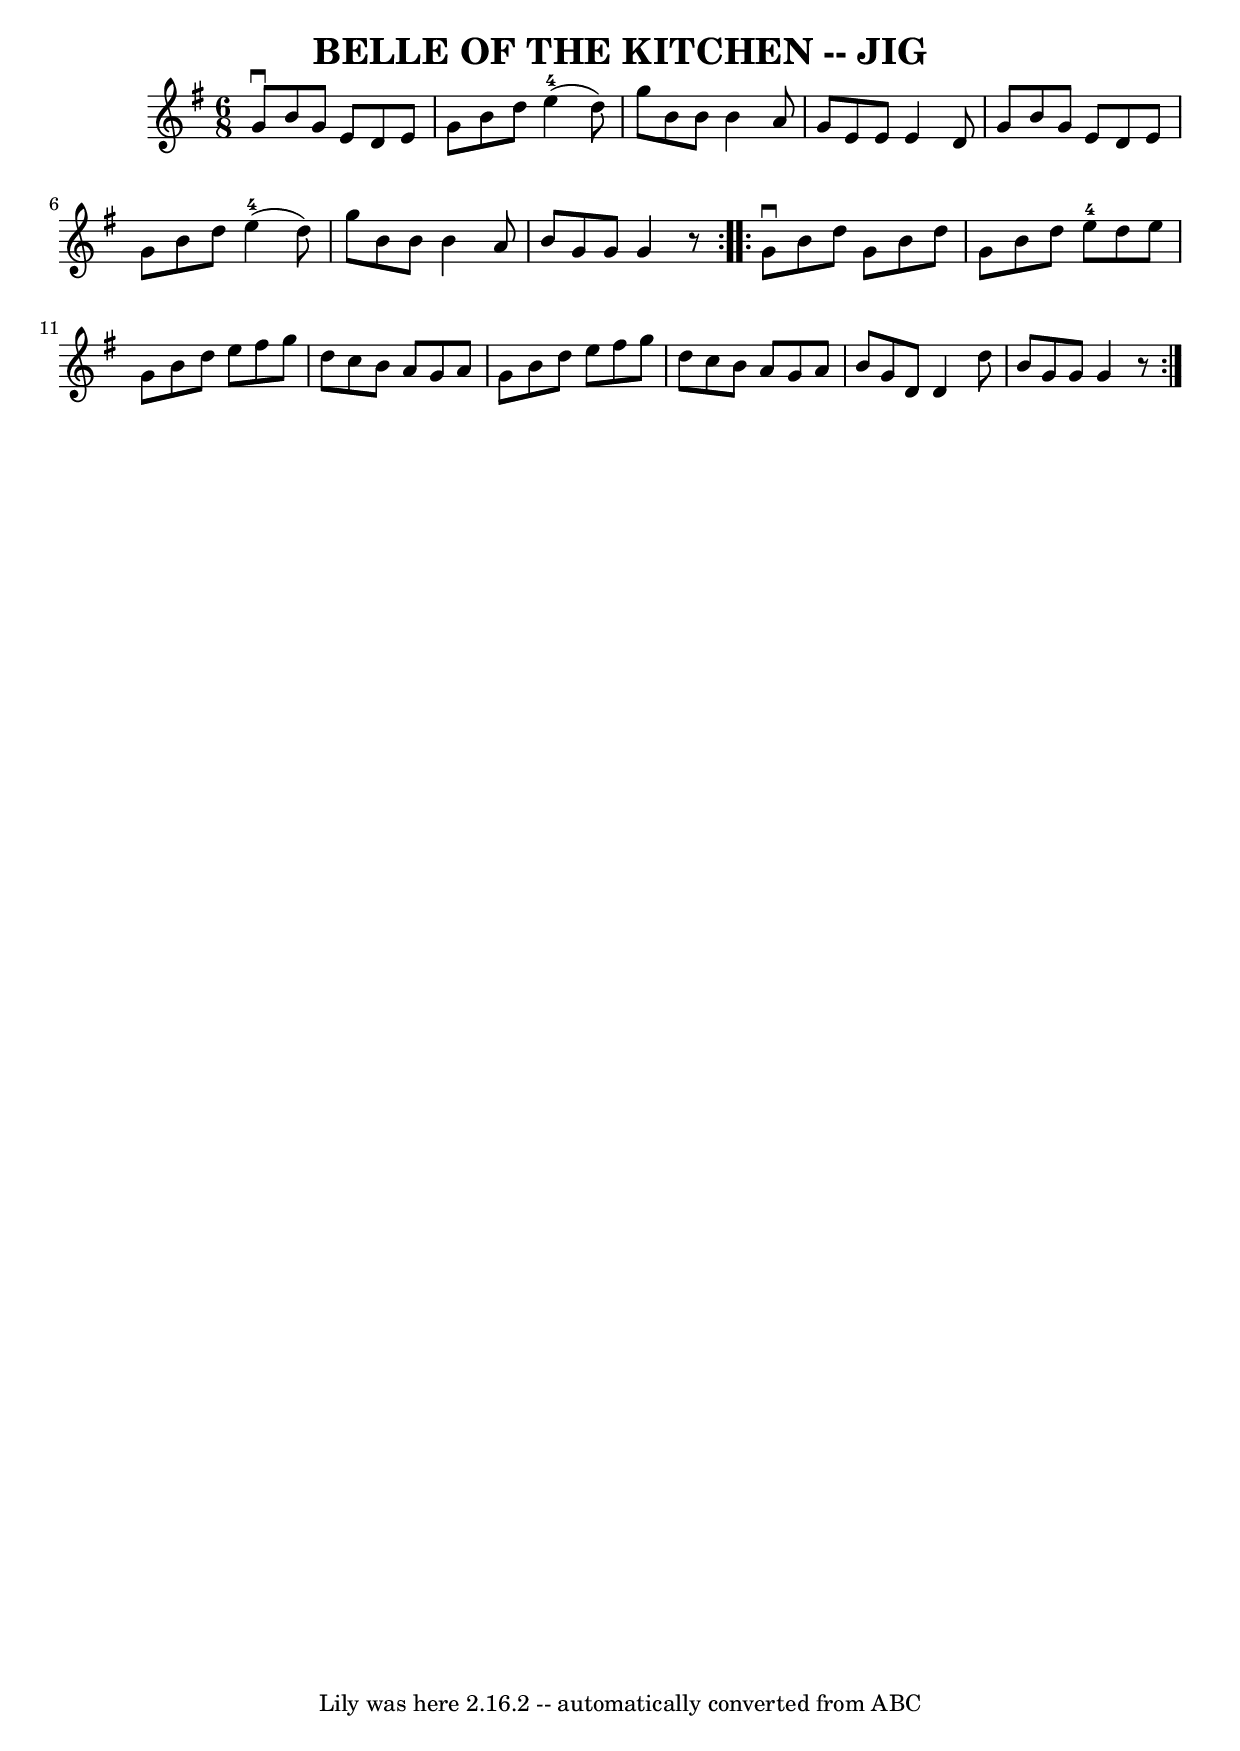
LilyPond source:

\version "2.16.2"
\include "Mammoth.ily"
\header {
  %% book = "Ryan's Mammoth Collection of Fiddle Tunes"
  crossRefNumber = "1"
  footnotes = ""
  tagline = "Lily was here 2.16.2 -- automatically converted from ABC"
  title = "BELLE OF THE KITCHEN -- JIG"

}
voicedefault =  {



  \repeat volta 2 {

    \time 6/8 
    \key g \major
    g'8^\downbow b'8 g'8 e'8 d'8 e'8     |
    g'8 b'8 d''8 e''4-4(d''8)   |
    g''8    
    b'8 b'8 b'4 a'8    |
    g'8 e'8 e'8 e'4 d'8     | |
    g'8 b'8 g'8 e'8 d'8 e'8    |
    
    g'8 b'8 d''8 e''4-4(d''8)   |
    g''8 b'8 b'8   
    b'4 a'8    |
    b'8 g'8 g'8 g'4    r8   
  }     

  \repeat volta 2 {
    g'8^\downbow b'8 d''8 g'8 b'8 d''8     |
    g'8 b'8 d''8 e''8-4 d''8 e''8    |
    g'8   
    b'8 d''8 e''8 fis''8 g''8    |
    d''8 c''8 b'8 a'8 
    g'8 a'8    | |
    g'8 b'8 d''8 e''8 fis''8   
    g''8    |
    d''8 c''8 b'8 a'8 g'8 a'8    |
    b'8  
    g'8 d'8 d'4 d''8    |
    b'8 g'8 g'8 g'4    r8   
  }   

}

\score{
  <<

    \context Staff="default"
    {
      \voicedefault 
      
    }

  >>
  \layout {
    
  }
  \midi {
  }

}
